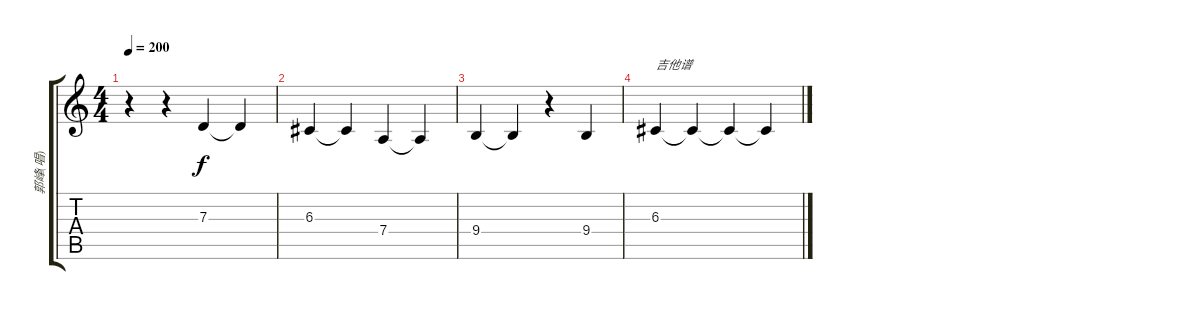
\track ("郭峰(唱)" "郭峰(唱)") {instrument violin}
\staff {score tabs}
\tuning (E4 B3 G3 D3 A2 E2) {hide}
\ts (4 4)
\tempo 200
\clef g2
\ks c
r.4{dy f} r.4 7.3.4 7.3{t}.4 |
6.3.4 6.3{t}.4 7.4.4 7.4{t}.4 |
9.4.4 9.4{t}.4 r.4 9.4.4 |
6.3.4{txt "吉他谱"} 6.3{t}.4 6.3{t}.4 6.3{t}.4
